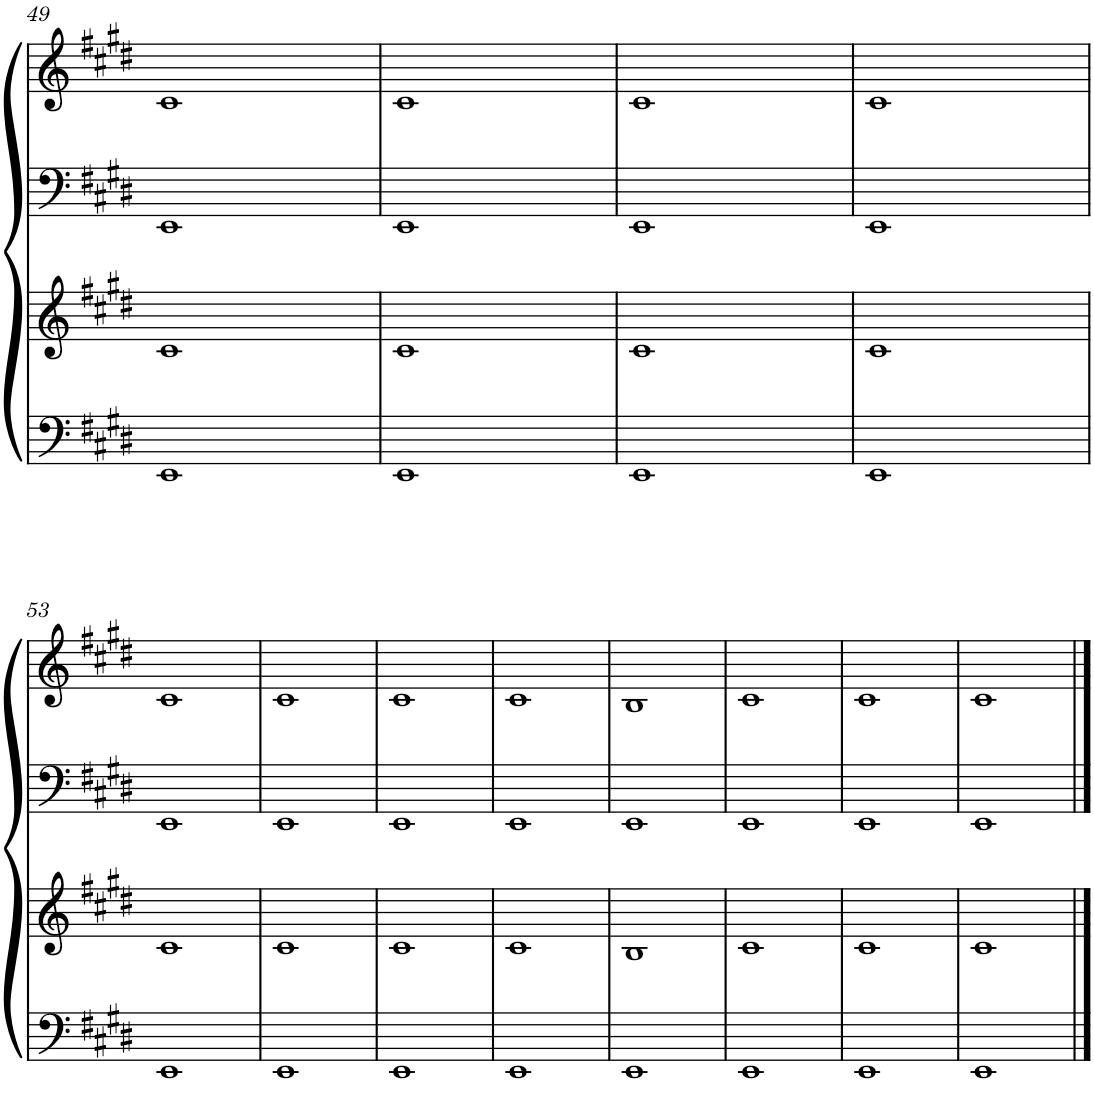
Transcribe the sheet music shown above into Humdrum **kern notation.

**kern	**kern	**kern	**kern
*part4	*part3	*part2	*part1
*staff4	*staff3	*staff2	*staff1
*I"Piano 2	*I"Piano 2	*I"Piano	*I"Piano
*I'Pno	*I'Pno	*I'Pno	*I'Pno
!!LO:PB:g=z
*clefF4	*clefG2	*clefF4	*clefG2
*k[f#c#g#d#]	*k[f#c#g#d#]	*k[f#c#g#d#]	*k[f#c#g#d#]
*M4/4	*M4/4	*M4/4	*M4/4
=49	=49	=49	=49
1EE	1c#	1EE	1c#
=50	=50	=50	=50
1EE	1c#	1EE	1c#
=51	=51	=51	=51
1EE	1c#	1EE	1c#
=52	=52	=52	=52
1EE	1c#	1EE	1c#
!!LO:LB:g=z
=53	=53	=53	=53
1EE	1c#	1EE	1c#
=54	=54	=54	=54
1EE	1c#	1EE	1c#
=55	=55	=55	=55
1EE	1c#	1EE	1c#
=56	=56	=56	=56
1EE	1c#	1EE	1c#
=57	=57	=57	=57
1EE	1B	1EE	1B
=58	=58	=58	=58
1EE	1c#	1EE	1c#
=59	=59	=59	=59
1EE	1c#	1EE	1c#
=60	=60	=60	=60
1EE	1c#	1EE	1c#
==	==	==	==
*-	*-	*-	*-
